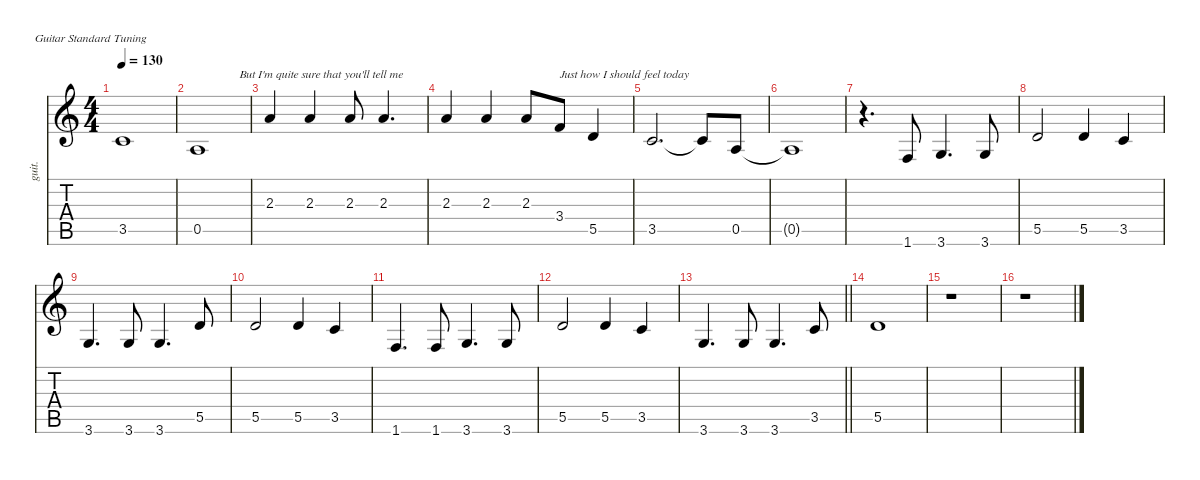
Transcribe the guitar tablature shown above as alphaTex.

\defaultSystemsLayout 4
\hideDynamics
\bracketExtendMode nobrackets
\otherSystemsTrackNameOrientation horizontal
\track ("Guitar" "guit.") {defaultSystemsLayout 8 mute instrument electricguitarclean}
\staff {score tabs}
\tuning (E4 B3 G3 D3 A2 E2)
\ts (4 4)
\tempo 130
\clef g2
\ks c
3.5.1{dy f beam Up} |
0.5.1{txt "              But I'm quite sure that you'll tell me" beam Up} |
2.3.4{beam Up} 2.3.4{beam Up} 2.3.8{beam Up} 2.3.4{d beam Up} |
2.3.4{beam Up} 2.3.4{beam Up} 2.3.8{beam Up} 3.4.8{txt "Just how I should feel today" beam Up} 5.5.4{beam Up} |
3.5.2{d beam Up} 3.5{t}.8{beam Up} 0.5.8{beam Up} |
0.5{t}.1{beam Up} |
r.4{d beam Down} 1.6.8{beam Up} 3.6.4{d beam Up} 3.6.8{beam Up} |
5.5.2{beam Up} 5.5.4{beam Up} 3.5.4{beam Up} |
3.6.4{d beam Up} 3.6.8{beam Up} 3.6.4{d beam Up} 5.5.8{beam Up} |
5.5.2{beam Up} 5.5.4{beam Up} 3.5.4{beam Up} |
1.6.4{d beam Up} 1.6.8{beam Up} 3.6.4{d beam Up} 3.6.8{beam Up} |
5.5.2{beam Up} 5.5.4{beam Up} 3.5.4{beam Up} |
\barLineRight lightlight
3.6.4{d beam Up} 3.6.8{beam Up} 3.6.4{d beam Up} 3.5.8{beam Up} |
5.5.1{beam Up} |
r.1{beam Down} |
r.1{beam Down}
